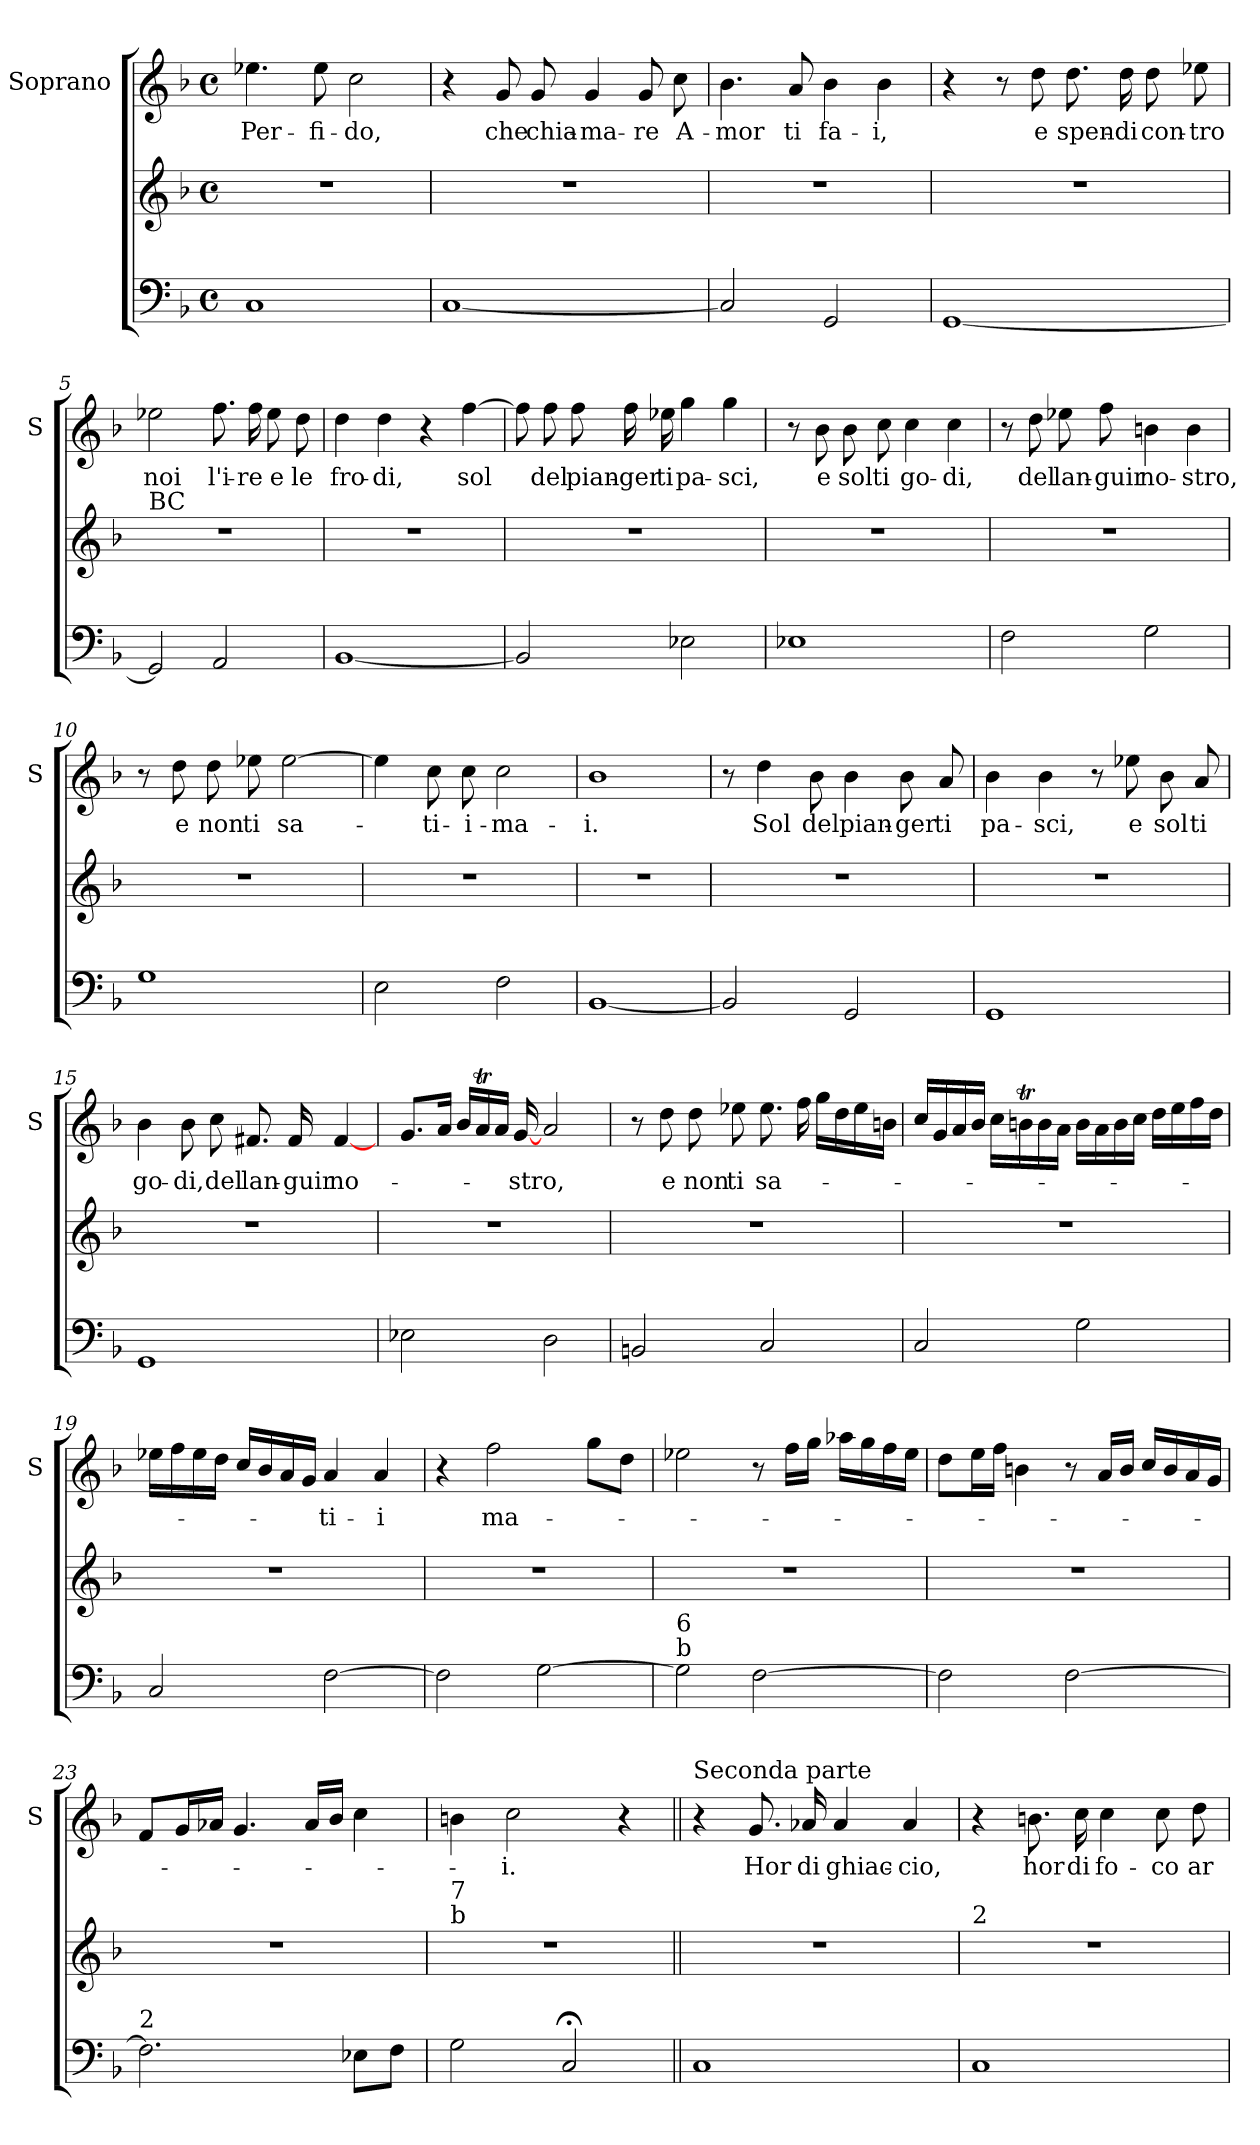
**kern	**kern	**kern	**text
*part2	*part2	*part1	*part1
*staff3	*staff2	*staff1	*staff1
*	*	*I"Soprano	*
*	*	*I'S	*
*clefF4	*clefG2	*clefG2	*
*k[b-]	*k[b-]	*k[b-]	*
*F:	*F:	*F:	*
*M4/4	*M4/4	*M4/4	*
*met(c)	*met(c)	*met(c)	*
=1	=1	=1	=1
!	!	!	!LO:LY:b
1C	1r	4.ee-X\	Per-
!	!	!	!LO:LY:b
.	.	8ee-\	-fi-
!	!	!	!LO:LY:b
.	.	2cc\	-do,
=2	=2	=2	=2
[1C	1r	4r	.
!	!	!	!LO:LY:b
.	.	8g/	che
!	!	!	!LO:LY:b
.	.	8g/	chia-
!	!	!	!LO:LY:b
.	.	4g/	-ma-
!	!	!	!LO:LY:b
.	.	8g/	-re
!	!	!	!LO:LY:b
.	.	8cc\	A-
=3	=3	=3	=3
!	!	!	!LO:LY:b
2C/]	1r	4.b-\	-mor
!	!	!	!LO:LY:b
.	.	8a/	ti
!	!	!	!LO:LY:b
2GG/	.	4b-\	fa-
!	!	!	!LO:LY:b
.	.	4b-\	-i,
=4	=4	=4	=4
[1GG	1r	4r	.
.	.	8r	.
!	!	!	!LO:LY:b
.	.	8dd\	e
!	!	!	!LO:LY:b
.	.	8.dd\	spen-
!	!	!	!LO:LY:b
.	.	16dd\	-di
!	!	!	!LO:LY:b
.	.	8dd\	con-
!	!	!	!LO:LY:b
.	.	8ee-X\	-tro
!!LO:LB:g=z
=5	=5	=5	=5
!	!LO:TX:a:t=BC	!	!
!	!	!	!LO:LY:b
2GG/]	1r	2ee-X\	noi
!	!	!	!LO:LY:b
2AA/	.	8.ff\	l'i-
!	!	!	!LO:LY:b
.	.	16ff\	-re
!	!	!	!LO:LY:b
.	.	8ee-\	e
!	!	!	!LO:LY:b
.	.	8dd\	le
=6	=6	=6	=6
!	!	!	!LO:LY:b
[1BB-	1r	4dd\	fro-
!	!	!	!LO:LY:b
.	.	4dd\	-di,
.	.	4r	.
!	!	!	!LO:LY:b
.	.	[4ff\	sol
=7	=7	=7	=7
2BB-/]	1r	8ff\]	.
!	!	!	!LO:LY:b
.	.	8ff\	del
!	!	!	!LO:LY:b
.	.	8ff\	pian-
!	!	!	!LO:LY:b
.	.	16ff\	-ger
!	!	!	!LO:LY:b
.	.	16ee-X\	ti
!	!	!	!LO:LY:b
2E-X\	.	4gg\	pa-
!	!	!	!LO:LY:b
.	.	4gg\	-sci,
=8	=8	=8	=8
1E-X	1r	8r	.
!	!	!	!LO:LY:b
.	.	8b-\	e
!	!	!	!LO:LY:b
.	.	8b-\	sol
!	!	!	!LO:LY:b
.	.	8cc\	ti
!	!	!	!LO:LY:b
.	.	4cc\	go-
!	!	!	!LO:LY:b
.	.	4cc\	-di,
!!LO:LB:g=z
=9	=9	=9	=9
2F\	1r	8r	.
!	!	!	!LO:LY:b
.	.	8dd\	del
!	!	!	!LO:LY:b
.	.	8ee-X\	lan-
!	!	!	!LO:LY:b
.	.	8ff\	-guir
!	!	!	!LO:LY:b
2G\	.	4bn\	no-
!	!	!	!LO:LY:b
.	.	4b\	-stro,
=10	=10	=10	=10
1G	1r	8r	.
!	!	!	!LO:LY:b
.	.	8dd\	e
!	!	!	!LO:LY:b
.	.	8dd\	non
!	!	!	!LO:LY:b
.	.	8ee-X\	ti
!	!	!	!LO:LY:b
.	.	[2ee-\	sa-
=11	=11	=11	=11
2E\	1r	4ee-\]	.
!	!	!	!LO:LY:b
.	.	8cc\	-ti-
!	!	!	!LO:LY:b
.	.	8cc\	-i-
!	!	!	!LO:LY:b
2F\	.	2cc\	-ma-
=12	=12	=12	=12
!	!	!	!LO:LY:b
[1BB-	1r	1b-	-i.
=13	=13	=13	=13
2BB-/]	1r	8r	.
!	!	!	!LO:LY:b
.	.	4dd\	Sol
!	!	!	!LO:LY:b
.	.	8b-\	del
!	!	!	!LO:LY:b
2GG/	.	4b-\	pian-
!	!	!	!LO:LY:b
.	.	8b-\	-ger
!	!	!	!LO:LY:b
.	.	8a/	ti
!!LO:PB:g=z
=14	=14	=14	=14
!	!	!	!LO:LY:b
1GG	1r	4b-\	pa-
!	!	!	!LO:LY:b
.	.	4b-\	-sci,
.	.	8r	.
!	!	!	!LO:LY:b
.	.	8ee-X\	e
!	!	!	!LO:LY:b
.	.	8b-\	sol
!	!	!	!LO:LY:b
.	.	8a/	ti
=15	=15	=15	=15
!	!	!	!LO:LY:b
1GG	1r	4b-\	go-
!	!	!	!LO:LY:b
.	.	8b-\	-di,
!	!	!	!LO:LY:b
.	.	8cc\	del
!	!	!	!LO:LY:b
.	.	8.f#X/	lan-
!	!	!	!LO:LY:b
.	.	16f#/	-guir
!	!	!	!LO:LY:b
.	.	[4f#/	no-
=16	=16	=16	=16
2E-X\	1r	8.g/L	.
.	.	16a/Jk	.
.	.	16b-/LL	.
.	.	16at/	.
.	.	16a/JJ	.
!	!	!	!LO:LY:b
.	.	[16g/	-stro,
2D\	.	2a/	.
=17	=17	=17	=17
2BBn/	1r	8r	.
!	!	!	!LO:LY:b
.	.	8dd\	e
!	!	!	!LO:LY:b
.	.	8dd\	non
!	!	!	!LO:LY:b
.	.	8ee-X\	ti
!	!	!	!LO:LY:b
2C/	.	8.ee-\	sa-
.	.	16ff\	.
.	.	16gg\LL	.
.	.	16dd\	.
.	.	16ee-\	.
.	.	16bn\JJ	.
!!LO:LB:g=z
=18	=18	=18	=18
2C/	1r	16cc/LL	.
.	.	16g/	.
.	.	16a/	.
.	.	16b-/JJ	.
.	.	16cc\LL	.
.	.	16bnt\	.
.	.	16b\	.
.	.	16a\JJ	.
2G\	.	16b\LL	.
.	.	16a\	.
.	.	16b\	.
.	.	16cc\JJ	.
.	.	16dd\LL	.
.	.	16ee\	.
.	.	16ff\	.
.	.	16dd\JJ	.
=19	=19	=19	=19
2C/	1r	16ee-X\LL	.
.	.	16ff\	.
.	.	16ee-\	.
.	.	16dd\JJ	.
.	.	16cc/LL	.
.	.	16b-/	.
.	.	16a/	.
.	.	16g/JJ	.
!	!	!	!LO:LY:b
[2F\	.	4a/	-ti-
!	!	!	!LO:LY:b
.	.	4a/	-i
=20	=20	=20	=20
2F\]	1r	4r	.
!	!	!	!LO:LY:b
.	.	2ff\	ma-
[2G\	.	.	.
.	.	8gg\L	.
.	.	8dd\J	.
!!LO:LB:g=z
=21	=21	=21	=21
!LO:TX:a:t=b	!	!	!
!LO:TX:a:t=6	!	!	!
2G\]	1r	2ee-X\	.
[2F\	.	8r	.
.	.	16ff\LL	.
.	.	16gg\JJ	.
.	.	16aa-X\LL	.
.	.	16gg\	.
.	.	16ff\	.
.	.	16ee-\JJ	.
=22	=22	=22	=22
2F\]	1r	8dd\L	.
.	.	16ee\L	.
.	.	16ff\JJ	.
.	.	4bn\	.
[2F\	.	8r	.
.	.	16a/LL	.
.	.	16b/JJ	.
.	.	16cc/LL	.
.	.	16b/	.
.	.	16a/	.
.	.	16g/JJ	.
=23	=23	=23	=23
!LO:TX:a:t=2	!	!	!
2.F\]	1r	8f/L	.
.	.	16g/L	.
.	.	16a-X/JJ	.
.	.	4.g/	.
.	.	16a-/LL	.
.	.	16b-/JJ	.
8E-X\L	.	4cc\	.
8F\J	.	.	.
=24	=24	=24	=24
!	!LO:TX:a:t=b	!	!
!	!LO:TX:a:t=7	!	!
2G\	1r	4bn\	.
!	!	!	!LO:LY:b
.	.	2cc\	-i.
2C;</	.	.	.
.	.	4r	.
!!LO:LB:g=z
=25||	=25||	=25||	=25||
!	!	!LO:TX:a:t=Seconda parte	!
1C	1r	4r	.
!	!	!	!LO:LY:b
.	.	8.g/	Hor
!	!	!	!LO:LY:b
.	.	16a-X/	di
!	!	!	!LO:LY:b
.	.	4a-/	ghiac-
!	!	!	!LO:LY:b
.	.	4a-/	-cio,
=26	=26	=26	=26
!	!LO:TX:a:t=2	!	!
1C	1r	4r	.
!	!	!	!LO:LY:b
.	.	8.bn\	hor
!	!	!	!LO:LY:b
.	.	16cc\	di
!	!	!	!LO:LY:b
.	.	4cc\	fo-
!	!	!	!LO:LY:b
.	.	8cc\	-co
!	!	!	!LO:LY:b
.	.	8dd\	ar-
=	=	=	=
*-	*-	*-	*-
